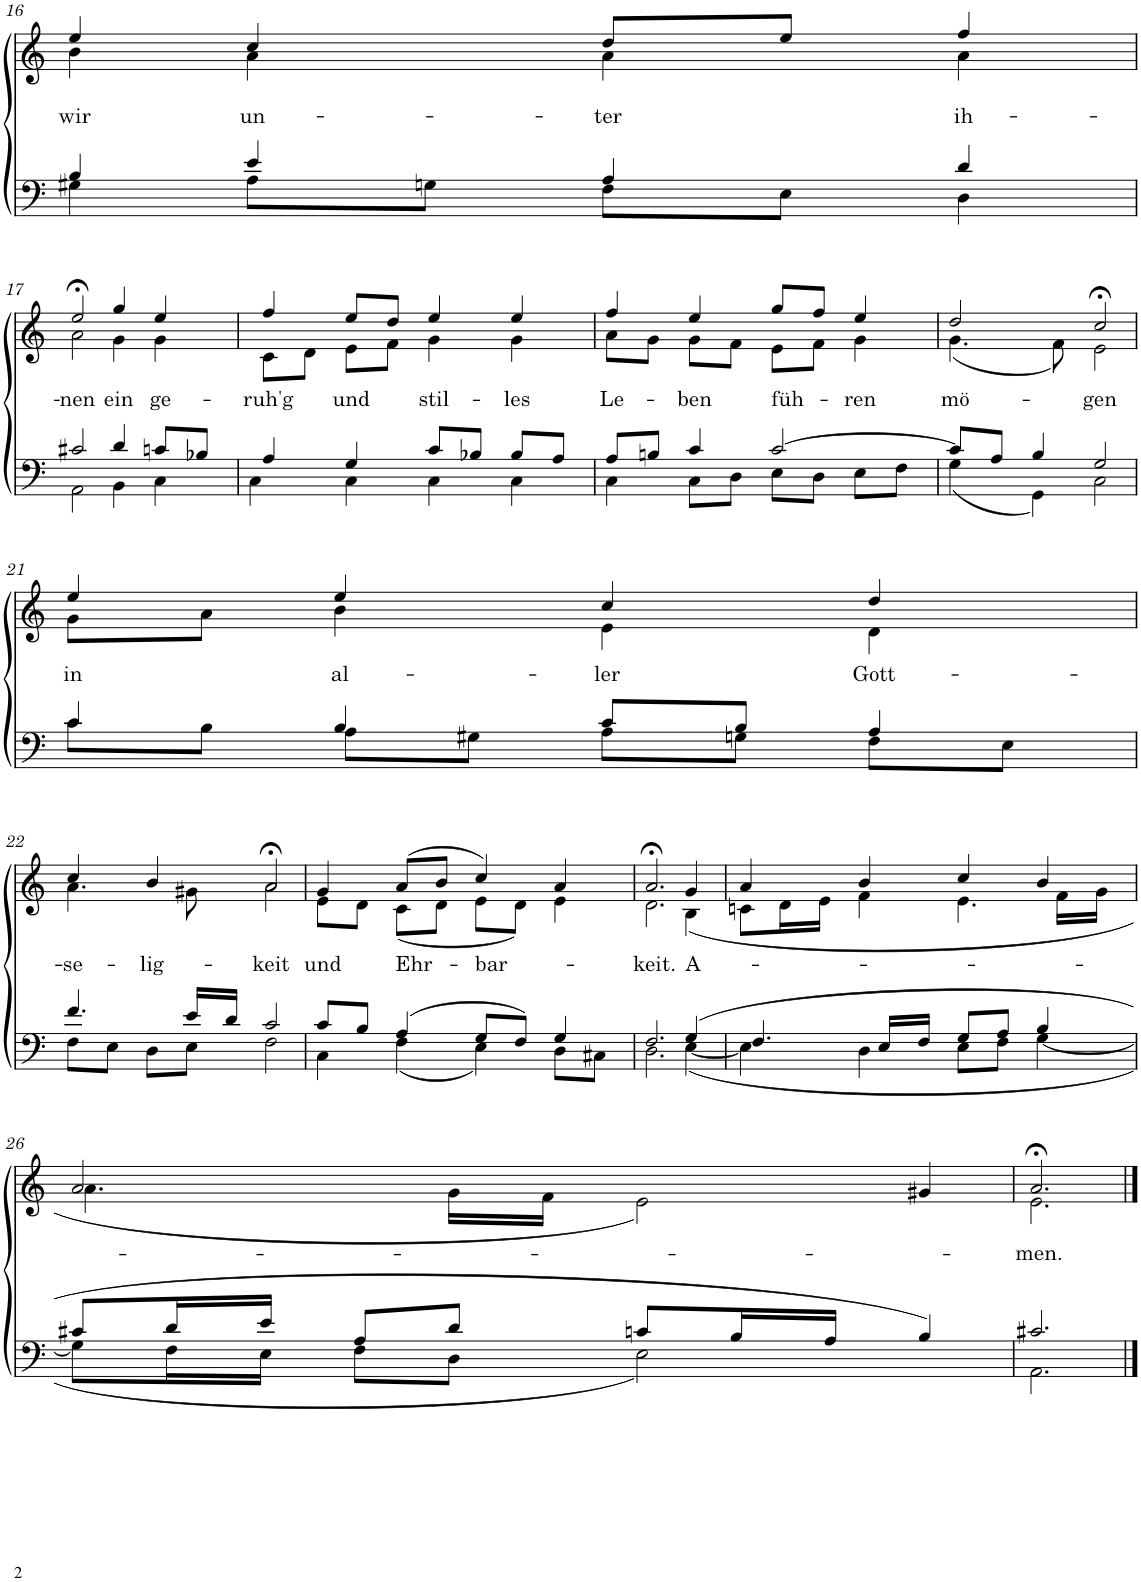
**kern	**kern	**text
*part2	*part1	*part1
*staff2	*staff1	*staff1
*I"Tenor/Bass	*I"Soprano/Alto	*
!!LO:PB:g=z
*clefF4	*clefG2	*
*k[]	*k[]	*
*M4/4	*M4/4	*
*met(c)	*met(c)	*
=16	=16	=16
*^	*	*
!	!	!	!LO:LY:b
*	*	*^	*
4B/	4G#X\	4ee/	4b\	wir
!	!	!	!	!LO:LY:b
4e/	8A\L	4cc/	4a\	un-
.	8Gn\J	.	.	.
!	!	!	!	!LO:LY:b
4A/	8F\L	8dd/L	4a\	-ter
.	8E\J	8ee/J	.	.
!	!	!	!	!LO:LY:b
4d/	4D\	4ff/	4a\	ih-
!!LO:LB:g=z	!!
=17	=17	=17	=17	=17
!	!	!	!	!LO:LY:b
2c#X/	2AA\	2ee;<,/	2a\	-nen
!	!	!	!	!LO:LY:b
4d/	4BB\	4gg;</	4g\	ein
!	!	!	!	!LO:LY:b
8cn/L	4C\	4ee/	4g\	ge-
8B-X/J	.	.	.	.
=18	=18	=18	=18	=18
!	!	!	!	!LO:LY:b
4A/	4C\	4ff;</	8c\L	-ruh'g
.	.	.	8d\J	.
!	!	!	!	!LO:LY:b
4G/	4C\	8ee/L	8e\L	und
.	.	8dd/J	8f\J	.
!	!	!	!	!LO:LY:b
8c/L	4C\	4ee;</	4g\	stil-
8B-X/J	.	.	.	.
!	!	!	!	!LO:LY:b
8B-/L	4C\	4ee/	4g\	-les
8A/J	.	.	.	.
=19	=19	=19	=19	=19
!	!	!	!	!LO:LY:b
8A/L	4C\	4ff;</	8a\L	Le-
8Bn/J	.	.	8g\J	.
!	!	!	!	!LO:LY:b
4c/	8C\L	4ee/	8g\L	-ben
.	8D\J	.	8f\J	.
!	!	!	!	!LO:LY:b
[2c/	8E\L	8gg;</L	8e\L	füh-
.	8D\J	8ff/J	8f\J	.
!	!	!	!	!LO:LY:b
.	8E\L	4ee/	4g\	-ren
.	8F\J	.	.	.
=20	=20	=20	=20	=20
!	!	!	!	!LO:LY:b
8c/L]	(4G\	2dd/	(4.g\	mö-
8A/J	.	.	.	.
4B/	4GG\)	.	.	.
.	.	.	8f\)	.
!	!	!	!	!LO:LY:b
2G/	2C\	2cc;<,/	2e\	-gen
!!LO:LB:g=z	!!
=21	=21	=21	=21	=21
!	!	!	!	!LO:LY:b
4c/	8c\L	4ee/	8g\L	in
.	8B\J	.	8a\J	.
!	!	!	!	!LO:LY:b
4B/	8A\L	4ee/	4b\	al-
.	8G#X\J	.	.	.
!	!	!	!	!LO:LY:b
8c/L	8A\L	4cc/	4e\	-ler
8B/J	8Gn\J	.	.	.
!	!	!	!	!LO:LY:b
4A/	8F\L	4dd/	4d\	Gott-
.	8E;\J	.	.	.
!!LO:LB:g=z	!!
=22	=22	=22	=22	=22
!	!	!	!	!LO:LY:b
4.f/	8F\L	4cc;</	4.a\	-se-
.	8E\J	.	.	.
!	!	!	!	!LO:LY:b
.	8D\L	4b/	.	-lig-
16e;</LL	8E\J	.	8g#X\	.
16d/JJ	.	.	.	.
!	!	!	!	!LO:LY:b
2c/	2F\	2a;<,/	2a\	-keit
=23	=23	=23	=23	=23
!	!	!	!	!LO:LY:b
8c/L	4C\	4g;</	8e\L	und
8B/J	.	.	8d\J	.
!	!	!	!	!LO:LY:b
(4A/	(4F\	(8a/L	(8c\L	Ehr-
.	.	8b/J	8d\J	.
!	!	!	!	!LO:LY:b
8G/L	4E\)	4cc;</)	8e\L	-bar-
8F/J)	.	.	8d\J)	.
4G/	8D\L	4a/	4e\	.
.	8C#X\J	.	.	.
=24	=24	=24	=24	=24
!	!	!	!	!LO:LY:b
2.F/	2.D\	2.a;<,/	2.d\	-keit.
!	!	!	!	!LO:LY:b
(4G/	([4E\	(4g/	(4B\	A-
=25	=25	=25	=25	=25
4.F/	4E\]	4a;</	8cn\L	.
.	.	.	16d\L	.
.	.	.	16e\JJ	.
.	4D\	4b/	4f\	.
16E/LL	.	.	.	.
16F/JJ	.	.	.	.
8G/L	8E\L	4cc/	4.e\	.
8A/J	8F\J	.	.	.
4B/	[4G\	4b/	.	.
.	.	.	16f\LL	.
.	.	.	16g\JJ	.
!!LO:LB:g=z	!!
=26	=26	=26	=26	=26
8c#X/L	8G\L]	2.a;</	4.a\	.
16d/L	16F\L	.	.	.
16e/JJ	16E\JJ	.	.	.
8A/L	8F\L	.	.	.
8d/J	8D\J	.	16g\LL	.
.	.	.	16f\JJ	.
8cn;</L	2E\)	.	2e\)	.
16B;</L	.	.	.	.
16A/JJ	.	.	.	.
4B/)	.	4g#X/)	.	.
=27	=27	=27	=27	=27
!	!	!	!	!LO:LY:b
2.c#X/	2.AA\	2.a;</	2.e\	-men.
*v	*v	*	*	*
*	*v	*v	*
==	==	==
*-	*-	*-
